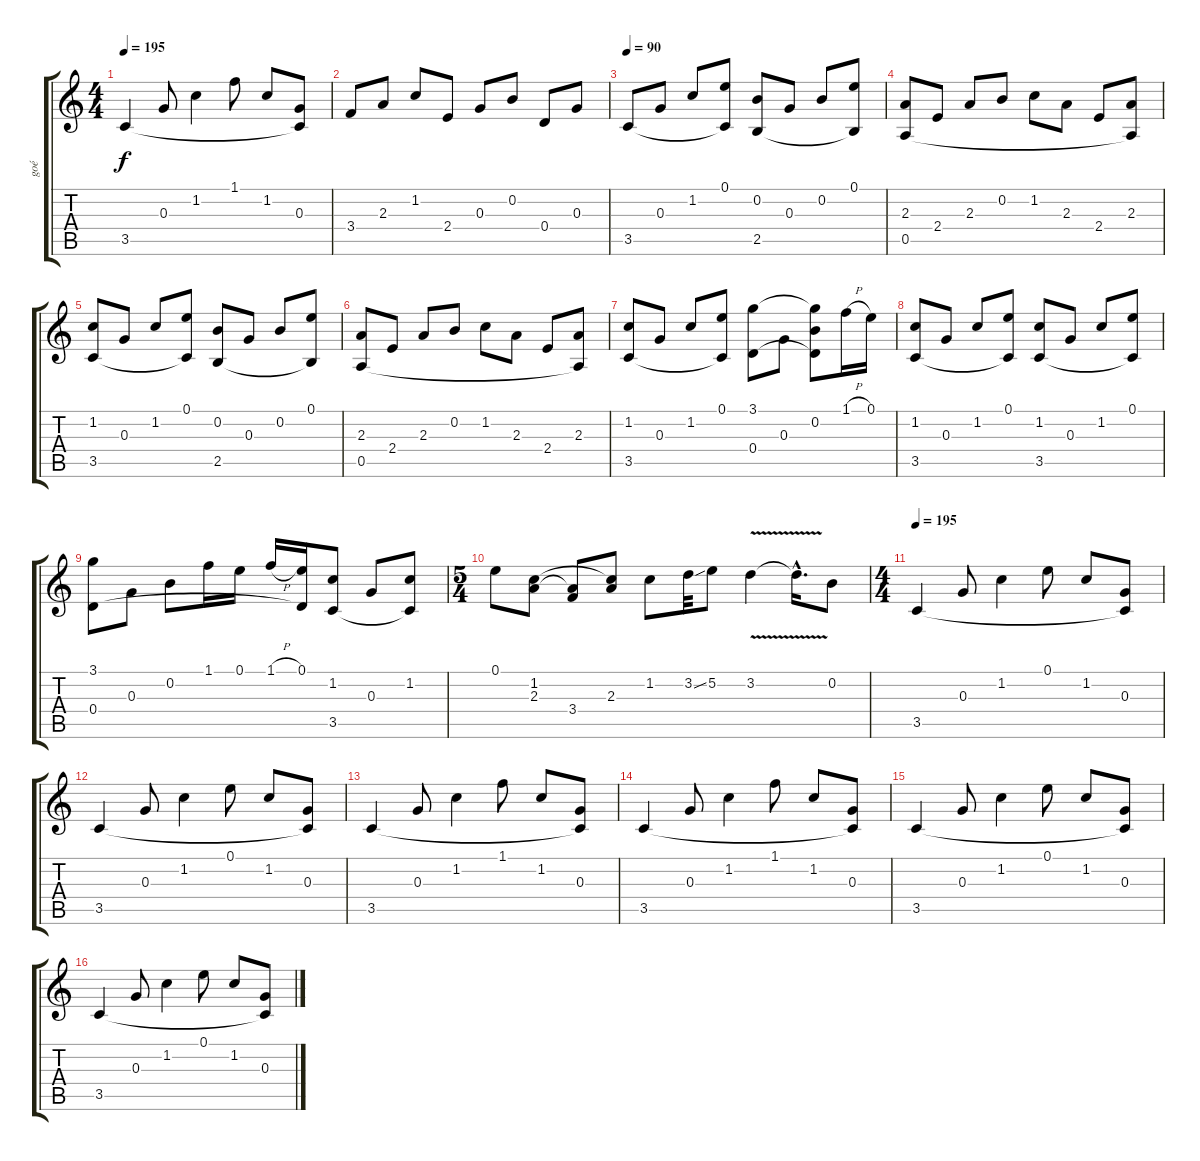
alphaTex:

\track ("goé" "goé") {instrument acousticguitarsteel}
\staff {score tabs}
\tuning (E4 B3 G3 D3 A2 E2) {hide}
\ts (4 4)
\tempo 195
\clef g2
\ks c
3.5.4{dy f} 0.3.8 1.2.4 1.1.8 1.2.8 (0.3 3.5{t}).8 |
3.4.8 2.3.8 1.2.8 2.4.8 0.3.8 0.2.8 0.4.8 0.3.8 |
\tempo 90
3.5.8 0.3.8 1.2.8 (0.1 3.5{t}).8 (0.2 2.5).8 0.3.8 0.2.8 (0.1 2.5{t}).8 |
(2.3 0.5).8 2.4.8 2.3.8 0.2.8 1.2.8 2.3.8 2.4.8 (2.3 0.5{t}).8 |
(1.2 3.5).8 0.3.8 1.2.8 (0.1 3.5{t}).8 (0.2 2.5).8 0.3.8 0.2.8 (0.1 2.5{t}).8 |
(2.3 0.5).8 2.4.8 2.3.8 0.2.8 1.2.8 2.3.8 2.4.8 (2.3 0.5{t}).8 |
(1.2 3.5).8 0.3.8 1.2.8 (0.1 3.5{t}).8 (3.1 0.4).8 0.3.8 (3.1{t} 0.2 0.4{t}).8 1.1{h}.16 0.1.16 |
(1.2 3.5).8 0.3.8 1.2.8 (0.1 3.5{t}).8 (1.2 3.5).8 0.3.8 1.2.8 (0.1 3.5{t}).8 |
(3.1 0.4).8 0.3.8 0.2.8 1.1.16 0.1.16 1.1{h}.16 (0.1 0.4{t}).16 (1.2 3.5).8 0.3.8 (1.2 3.5{t}).8 |
\ts (5 4)
0.1.8 (1.2 2.3).8 (2.3{t} 3.4).8 (1.2{t} 2.3).8 1.2.8 3.2{ss}.32 5.2.8 3.2{v}.4 3.2{hac t}.16{d} 0.2.8 |
\ts (4 4)
\tempo 195
3.5.4 0.3.8 1.2.4 0.1.8 1.2.8 (0.3 3.5{t}).8 |
3.5.4 0.3.8 1.2.4 0.1.8 1.2.8 (0.3 3.5{t}).8 |
3.5.4 0.3.8 1.2.4 1.1.8 1.2.8 (0.3 3.5{t}).8 |
3.5.4 0.3.8 1.2.4 1.1.8 1.2.8 (0.3 3.5{t}).8 |
3.5.4 0.3.8 1.2.4 0.1.8 1.2.8 (0.3 3.5{t}).8 |
3.5.4 0.3.8 1.2.4 0.1.8 1.2.8 (0.3 3.5{t}).8
